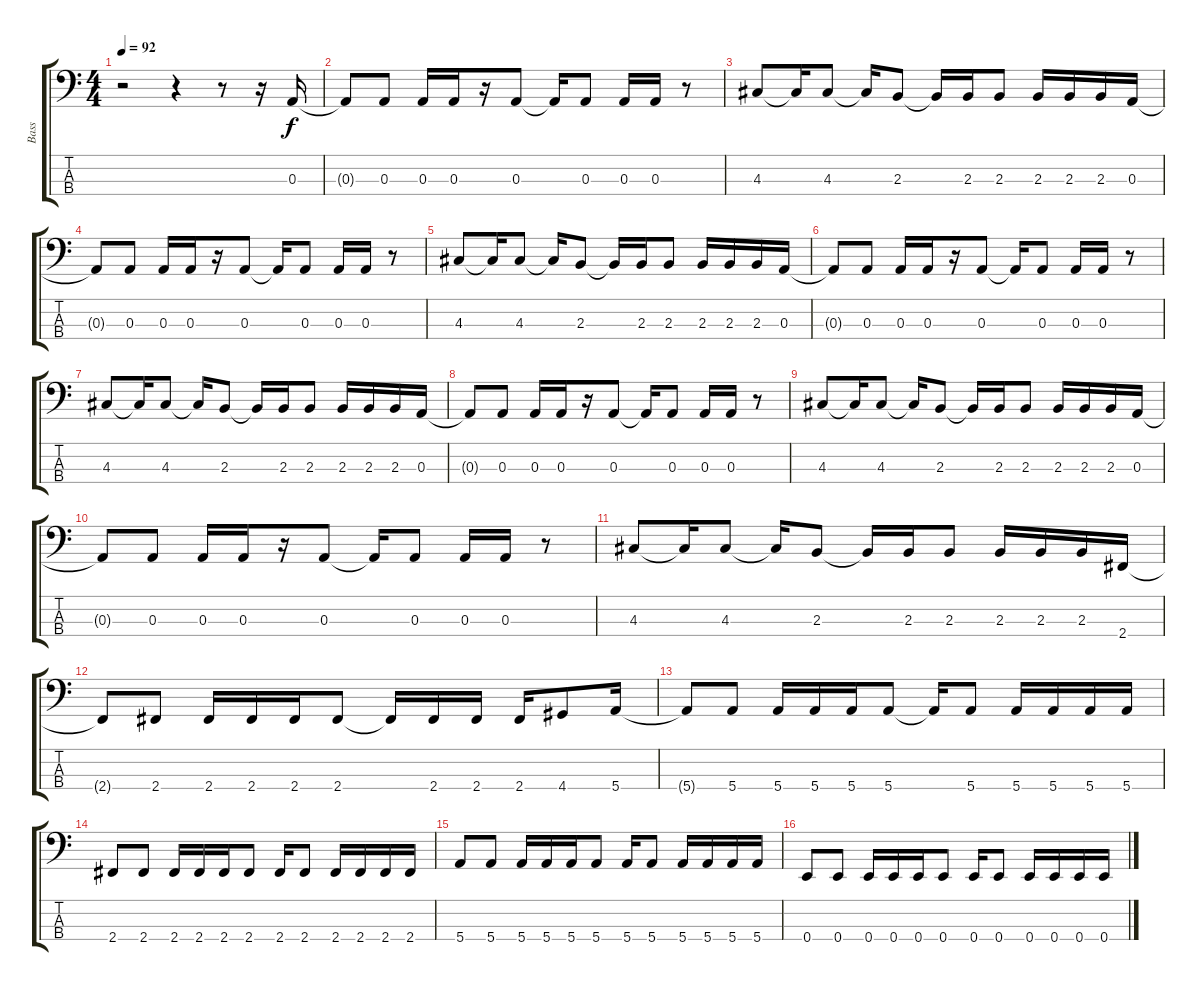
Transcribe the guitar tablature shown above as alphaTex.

\track ("Bass" "Bass") {instrument electricbasspick}
\staff {score tabs}
\tuning (G2 D2 A1 E1) {hide}
\ts (4 4)
\tempo 92
\clef f4
\ks c
r.2{dy f instrument electricbasspick} r.4 r.8 r.16 0.3.16 |
0.3{t}.8 0.3.8 0.3.16 0.3.16 r.16 0.3.8 0.3{t}.16 0.3.8 0.3.16 0.3.16 r.8 |
4.3.8 4.3{t}.16 4.3.8 4.3{t}.16 2.3.8 2.3{t}.16 2.3.16 2.3.8 2.3.16 2.3.16 2.3.16 0.3.16 |
0.3{t}.8 0.3.8 0.3.16 0.3.16 r.16 0.3.8 0.3{t}.16 0.3.8 0.3.16 0.3.16 r.8 |
4.3.8 4.3{t}.16 4.3.8 4.3{t}.16 2.3.8 2.3{t}.16 2.3.16 2.3.8 2.3.16 2.3.16 2.3.16 0.3.16 |
0.3{t}.8 0.3.8 0.3.16 0.3.16 r.16 0.3.8 0.3{t}.16 0.3.8 0.3.16 0.3.16 r.8 |
4.3.8 4.3{t}.16 4.3.8 4.3{t}.16 2.3.8 2.3{t}.16 2.3.16 2.3.8 2.3.16 2.3.16 2.3.16 0.3.16 |
0.3{t}.8 0.3.8 0.3.16 0.3.16 r.16 0.3.8 0.3{t}.16 0.3.8 0.3.16 0.3.16 r.8 |
4.3.8 4.3{t}.16 4.3.8 4.3{t}.16 2.3.8 2.3{t}.16 2.3.16 2.3.8 2.3.16 2.3.16 2.3.16 0.3.16 |
0.3{t}.8 0.3.8 0.3.16 0.3.16 r.16 0.3.8 0.3{t}.16 0.3.8 0.3.16 0.3.16 r.8 |
4.3.8 4.3{t}.16 4.3.8 4.3{t}.16 2.3.8 2.3{t}.16 2.3.16 2.3.8 2.3.16 2.3.16 2.3.16 2.4.16 |
2.4{t}.8 2.4.8 2.4.16 2.4.16 2.4.16 2.4.8 2.4{t}.16 2.4.16 2.4.16 2.4.16 4.4.8 5.4.16 |
5.4{t}.8 5.4.8 5.4.16 5.4.16 5.4.16 5.4.8 5.4{t}.16 5.4.8 5.4.16 5.4.16 5.4.16 5.4.16 |
2.4.8 2.4.8 2.4.16 2.4.16 2.4.16 2.4.8 2.4.16 2.4.8 2.4.16 2.4.16 2.4.16 2.4.16 |
5.4.8 5.4.8 5.4.16 5.4.16 5.4.16 5.4.8 5.4.16 5.4.8 5.4.16 5.4.16 5.4.16 5.4.16 |
0.4.8 0.4.8 0.4.16 0.4.16 0.4.16 0.4.8 0.4.16 0.4.8 0.4.16 0.4.16 0.4.16 0.4.16
